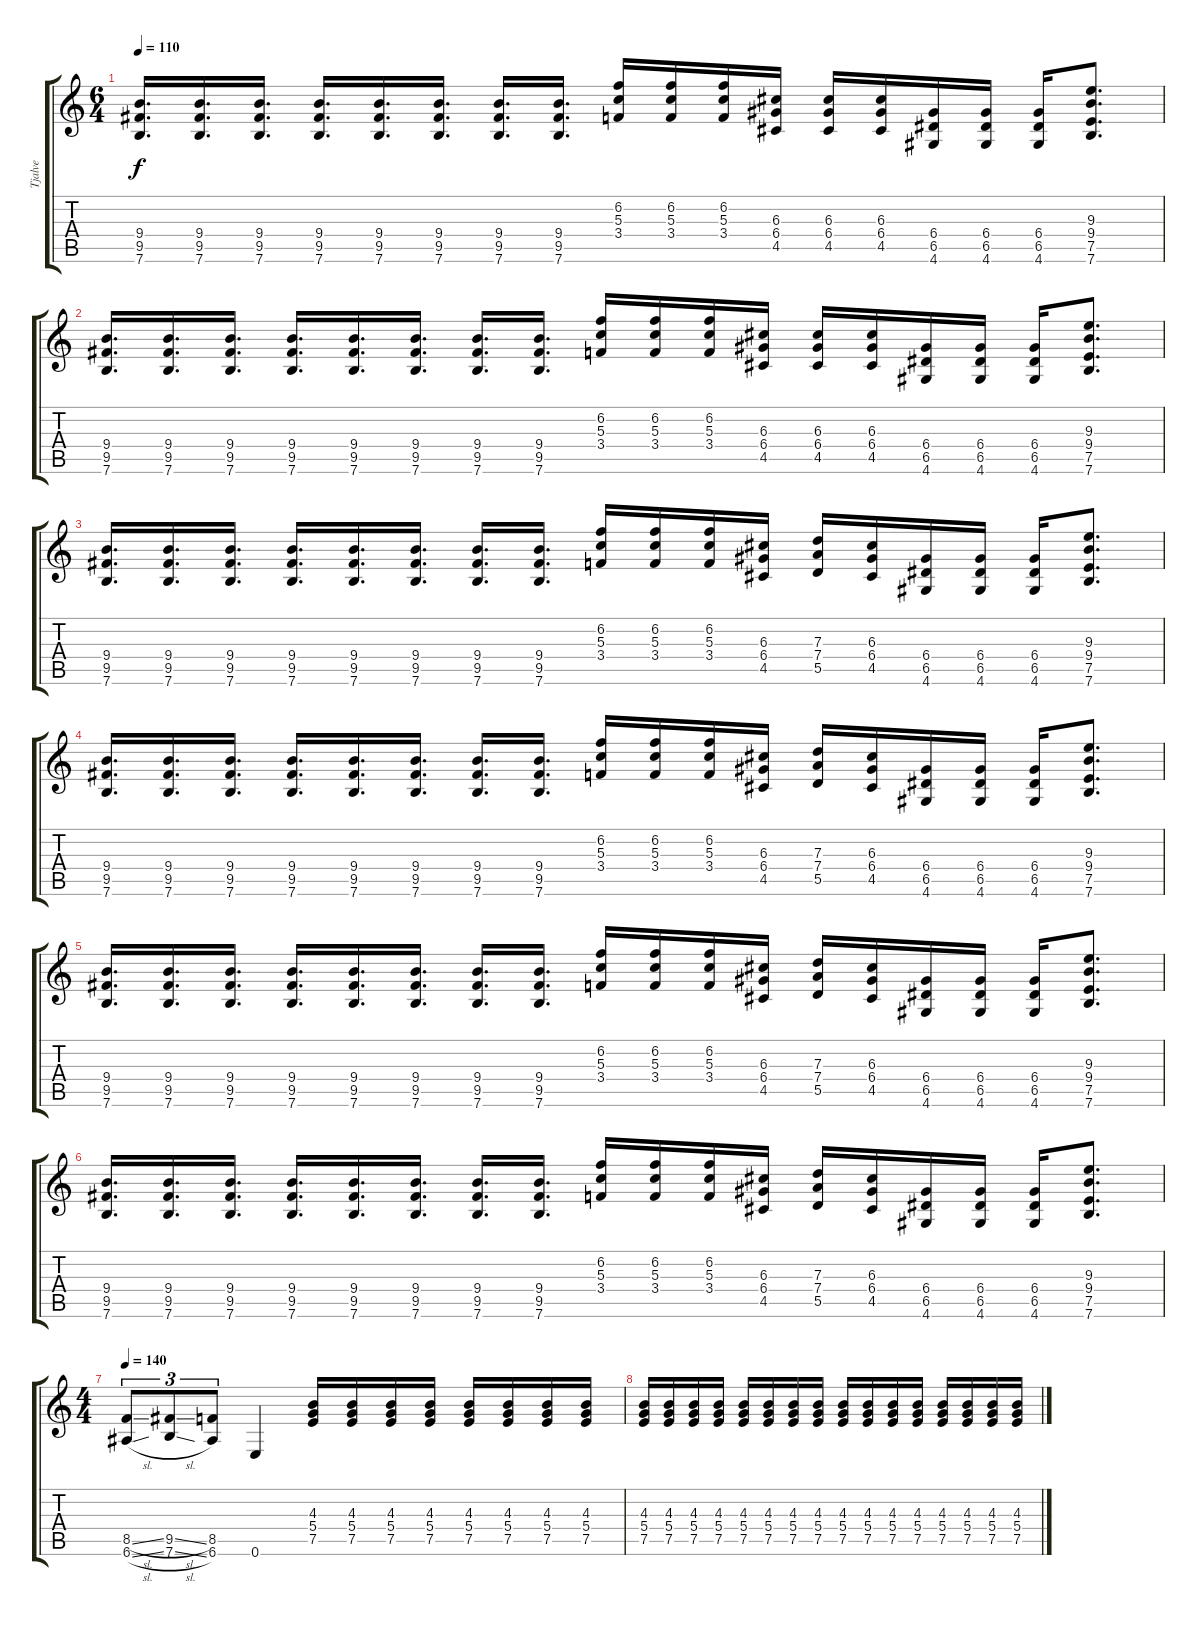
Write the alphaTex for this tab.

\track ("Tjalve" "Tjalve") {instrument distortionguitar}
\staff {score tabs}
\tuning (E4 B3 G3 D3 A2 E2) {hide}
\ts (6 4)
\tempo 110
\clef g2
\ks c
(9.4 9.5 7.6).16{d dy f} (9.4 9.5 7.6).16{d} (9.4 9.5 7.6).16{d} (9.4 9.5 7.6).16{d} (9.4 9.5 7.6).16{d} (9.4 9.5 7.6).16{d} (9.4 9.5 7.6).16{d} (9.4 9.5 7.6).16{d} (6.2 5.3 3.4).16 (6.2 5.3 3.4).16 (6.2 5.3 3.4).16 (6.3 6.4 4.5).16 (6.3 6.4 4.5).16 (6.3 6.4 4.5).16 (6.4 6.5 4.6).16 (6.4 6.5 4.6).16 (6.4 6.5 4.6).16 (9.3 9.4 7.5 7.6).8{d} |
(9.4 9.5 7.6).16{d} (9.4 9.5 7.6).16{d} (9.4 9.5 7.6).16{d} (9.4 9.5 7.6).16{d} (9.4 9.5 7.6).16{d} (9.4 9.5 7.6).16{d} (9.4 9.5 7.6).16{d} (9.4 9.5 7.6).16{d} (6.2 5.3 3.4).16 (6.2 5.3 3.4).16 (6.2 5.3 3.4).16 (6.3 6.4 4.5).16 (6.3 6.4 4.5).16 (6.3 6.4 4.5).16 (6.4 6.5 4.6).16 (6.4 6.5 4.6).16 (6.4 6.5 4.6).16 (9.3 9.4 7.5 7.6).8{d} |
(9.4 9.5 7.6).16{d} (9.4 9.5 7.6).16{d} (9.4 9.5 7.6).16{d} (9.4 9.5 7.6).16{d} (9.4 9.5 7.6).16{d} (9.4 9.5 7.6).16{d} (9.4 9.5 7.6).16{d} (9.4 9.5 7.6).16{d} (6.2 5.3 3.4).16 (6.2 5.3 3.4).16 (6.2 5.3 3.4).16 (6.3 6.4 4.5).16 (7.3 7.4 5.5).16 (6.3 6.4 4.5).16 (6.4 6.5 4.6).16 (6.4 6.5 4.6).16 (6.4 6.5 4.6).16 (9.3 9.4 7.5 7.6).8{d} |
(9.4 9.5 7.6).16{d} (9.4 9.5 7.6).16{d} (9.4 9.5 7.6).16{d} (9.4 9.5 7.6).16{d} (9.4 9.5 7.6).16{d} (9.4 9.5 7.6).16{d} (9.4 9.5 7.6).16{d} (9.4 9.5 7.6).16{d} (6.2 5.3 3.4).16 (6.2 5.3 3.4).16 (6.2 5.3 3.4).16 (6.3 6.4 4.5).16 (7.3 7.4 5.5).16 (6.3 6.4 4.5).16 (6.4 6.5 4.6).16 (6.4 6.5 4.6).16 (6.4 6.5 4.6).16 (9.3 9.4 7.5 7.6).8{d} |
(9.4 9.5 7.6).16{d} (9.4 9.5 7.6).16{d} (9.4 9.5 7.6).16{d} (9.4 9.5 7.6).16{d} (9.4 9.5 7.6).16{d} (9.4 9.5 7.6).16{d} (9.4 9.5 7.6).16{d} (9.4 9.5 7.6).16{d} (6.2 5.3 3.4).16 (6.2 5.3 3.4).16 (6.2 5.3 3.4).16 (6.3 6.4 4.5).16 (7.3 7.4 5.5).16 (6.3 6.4 4.5).16 (6.4 6.5 4.6).16 (6.4 6.5 4.6).16 (6.4 6.5 4.6).16 (9.3 9.4 7.5 7.6).8{d} |
(9.4 9.5 7.6).16{d} (9.4 9.5 7.6).16{d} (9.4 9.5 7.6).16{d} (9.4 9.5 7.6).16{d} (9.4 9.5 7.6).16{d} (9.4 9.5 7.6).16{d} (9.4 9.5 7.6).16{d} (9.4 9.5 7.6).16{d} (6.2 5.3 3.4).16 (6.2 5.3 3.4).16 (6.2 5.3 3.4).16 (6.3 6.4 4.5).16 (7.3 7.4 5.5).16 (6.3 6.4 4.5).16 (6.4 6.5 4.6).16 (6.4 6.5 4.6).16 (6.4 6.5 4.6).16 (9.3 9.4 7.5 7.6).8{d} |
\ts (4 4)
\tempo 140
(8.5{sl} 6.6{sl}).8{tu (3 2)} (9.5{sl} 7.6{sl}).8{tu (3 2)} (8.5 6.6).8{tu (3 2)} 0.6.4 (4.3 5.4 7.5).16 (4.3 5.4 7.5).16 (4.3 5.4 7.5).16 (4.3 5.4 7.5).16 (4.3 5.4 7.5).16 (4.3 5.4 7.5).16 (4.3 5.4 7.5).16 (4.3 5.4 7.5).16 |
(4.3 5.4 7.5).16 (4.3 5.4 7.5).16 (4.3 5.4 7.5).16 (4.3 5.4 7.5).16 (4.3 5.4 7.5).16 (4.3 5.4 7.5).16 (4.3 5.4 7.5).16 (4.3 5.4 7.5).16 (4.3 5.4 7.5).16 (4.3 5.4 7.5).16 (4.3 5.4 7.5).16 (4.3 5.4 7.5).16 (4.3 5.4 7.5).16 (4.3 5.4 7.5).16 (4.3 5.4 7.5).16 (4.3 5.4 7.5).16
